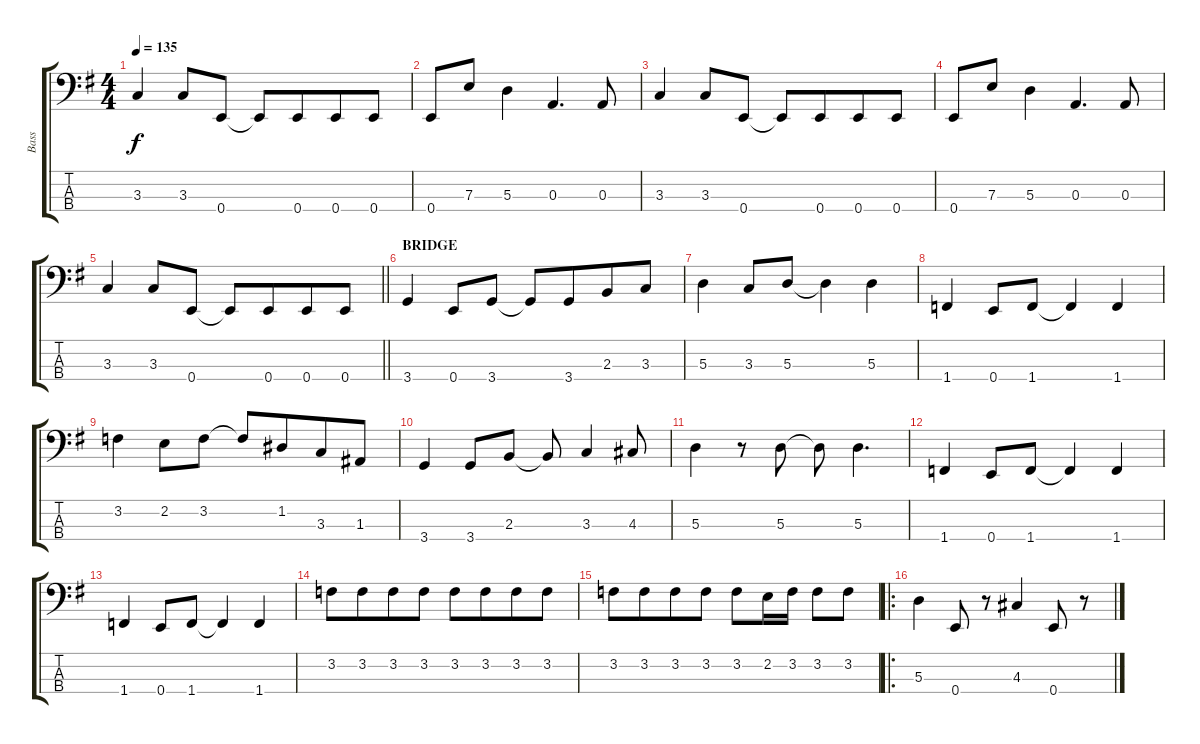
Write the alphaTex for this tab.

\track ("Bass" "Bass") {instrument electricbassfinger}
\staff {score tabs}
\tuning (G2 D2 A1 E1) {hide}
\ts (4 4)
\tempo 135
\clef f4
\ks eminor
3.3.4{dy f} 3.3.8 0.4.8 0.4{t}.8 0.4.8{beam merge} 0.4.8 0.4.8 |
0.4.8 7.3.8 5.3.4 0.3.4{d} 0.3.8 |
3.3.4 3.3.8 0.4.8 0.4{t}.8 0.4.8{beam merge} 0.4.8 0.4.8 |
0.4.8 7.3.8 5.3.4 0.3.4{d} 0.3.8 |
\barLineRight lightlight
3.3.4 3.3.8 0.4.8 0.4{t}.8 0.4.8{beam merge} 0.4.8 0.4.8 |
\section ("" "BRIDGE")
3.4.4 0.4.8 3.4.8 3.4{t}.8 3.4.8{beam merge} 2.3.8 3.3.8 |
5.3.4 3.3.8 5.3.8 5.3{t}.4 5.3.4 |
1.4.4 0.4.8 1.4.8 1.4{t}.4 1.4.4 |
3.2.4 2.2.8 3.2.8 3.2{t}.8 1.2.8{beam merge} 3.3.8 1.3.8 |
3.4.4 3.4.8 2.3.8 2.3{t}.8 3.3.4 4.3.8 |
5.3.4 r.8 5.3.8 5.3{t}.8 5.3.4{d} |
1.4.4 0.4.8 1.4.8 1.4{t}.4 1.4.4 |
1.4.4 0.4.8 1.4.8 1.4{t}.4 1.4.4 |
3.2.8 3.2.8{beam merge} 3.2.8 3.2.8 3.2.8 3.2.8{beam merge} 3.2.8 3.2.8 |
3.2.8 3.2.8{beam merge} 3.2.8 3.2.8 3.2.8 2.2.16 3.2.16 3.2.8 3.2.8 |
\ro
5.3.4 0.4.8 r.8 4.3.4 0.4.8 r.8
